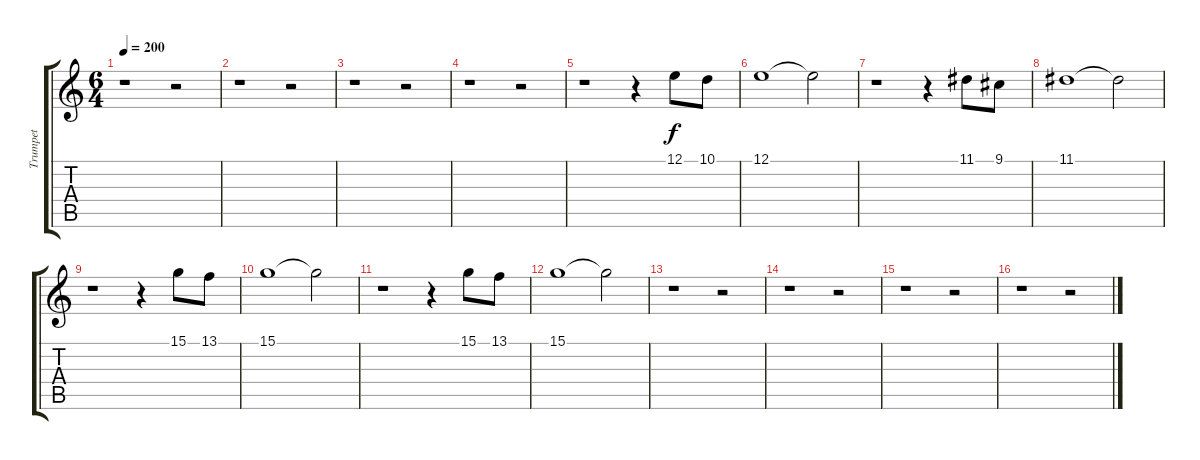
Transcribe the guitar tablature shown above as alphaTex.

\track ("Trumpet" "Trumpet") {instrument trumpet}
\staff {score tabs}
\tuning (E4 B3 G3 D3 A2 E2) {hide}
\ts (6 4)
\tempo 200
\clef g2
\ks c
r.1{dy f} r.2 |
r.1 r.2 |
r.1 r.2 |
r.1 r.2 |
r.1 r.4 12.1.8 10.1.8 |
12.1.1 12.1{t}.2 |
r.1 r.4 11.1.8 9.1.8 |
11.1.1 11.1{t}.2 |
r.1 r.4 15.1.8 13.1.8 |
15.1.1 15.1{t}.2 |
r.1 r.4 15.1.8 13.1.8 |
15.1.1 15.1{t}.2 |
r.1 r.2 |
r.1 r.2 |
r.1 r.2 |
r.1 r.2
